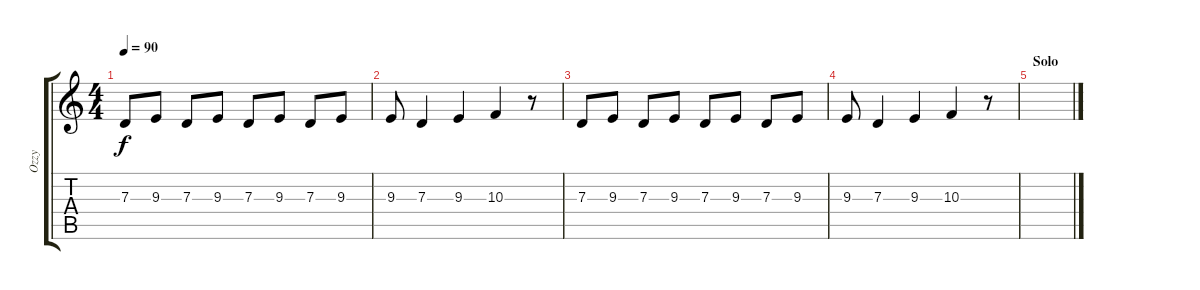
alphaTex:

\track ("Ozzy" "Ozzy") {instrument altosax}
\staff {score tabs}
\tuning (E4 B3 G3 D3 A2 E2) {hide}
\ts (4 4)
\tempo 90
\clef g2
\ks c
7.3.8{dy f} 9.3.8 7.3.8 9.3.8 7.3.8 9.3.8 7.3.8 9.3.8 |
9.3.8 7.3.4 9.3.4 10.3.4 r.8 |
7.3.8 9.3.8 7.3.8 9.3.8 7.3.8 9.3.8 7.3.8 9.3.8 |
9.3.8 7.3.4 9.3.4 10.3.4 r.8 |
\section ("" "Solo")
